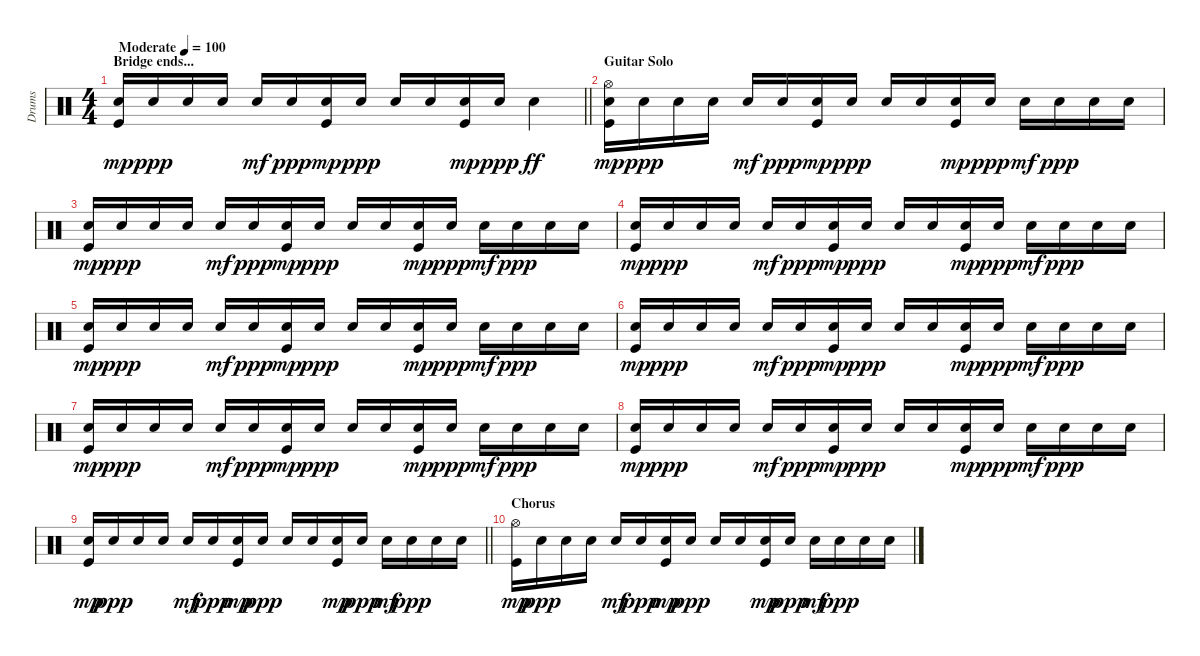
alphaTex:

\track ("Drums" "Drums") {instrument percussion}
\staff {score}
\articulation defaults
\ts (4 4)
\section ("" "Bridge ends...")
\tempo (100 "Moderate")
\clef neutral
\barLineRight lightlight
\ks c
("Snare (hit) 2" "Kick (hit)").16{dy mp} "Snare (hit) 2".16{dy ppp} "Snare (hit) 2".16 "Snare (hit) 2".16 "Electric Snare (hit)".16{dy mf} "Snare (hit) 2".16{dy ppp} ("Snare (hit) 2" "Kick (hit)").16{dy mp} "Snare (hit) 2".16{dy ppp} "Snare (hit) 2".16 "Snare (hit) 2".16 ("Snare (hit) 2" "Kick (hit)").16{dy mp} "Snare (hit) 2".16{dy ppp} "Snare (hit) 2".4{dy ff} |
\section ("" "Guitar Solo")
("Hi-Hat (open)" "Snare (hit) 2" "Kick (hit)").16{dy mp} "Snare (hit) 2".16{dy ppp} "Snare (hit) 2".16 "Snare (hit) 2".16 "Electric Snare (hit)".16{dy mf} "Snare (hit) 2".16{dy ppp} ("Snare (hit) 2" "Kick (hit)").16{dy mp} "Snare (hit) 2".16{dy ppp} "Snare (hit) 2".16 "Snare (hit) 2".16 ("Snare (hit) 2" "Kick (hit)").16{dy mp} "Snare (hit) 2".16{dy ppp} "Electric Snare (hit)".16{dy mf} "Snare (hit) 2".16{dy ppp} "Snare (hit) 2".16 "Snare (hit) 2".16 |
("Snare (hit) 2" "Kick (hit)").16{dy mp} "Snare (hit) 2".16{dy ppp} "Snare (hit) 2".16 "Snare (hit) 2".16 "Electric Snare (hit)".16{dy mf} "Snare (hit) 2".16{dy ppp} ("Snare (hit) 2" "Kick (hit)").16{dy mp} "Snare (hit) 2".16{dy ppp} "Snare (hit) 2".16 "Snare (hit) 2".16 ("Snare (hit) 2" "Kick (hit)").16{dy mp} "Snare (hit) 2".16{dy ppp} "Electric Snare (hit)".16{dy mf} "Snare (hit) 2".16{dy ppp} "Snare (hit) 2".16 "Snare (hit) 2".16 |
("Snare (hit) 2" "Kick (hit)").16{dy mp} "Snare (hit) 2".16{dy ppp} "Snare (hit) 2".16 "Snare (hit) 2".16 "Electric Snare (hit)".16{dy mf} "Snare (hit) 2".16{dy ppp} ("Snare (hit) 2" "Kick (hit)").16{dy mp} "Snare (hit) 2".16{dy ppp} "Snare (hit) 2".16 "Snare (hit) 2".16 ("Snare (hit) 2" "Kick (hit)").16{dy mp} "Snare (hit) 2".16{dy ppp} "Electric Snare (hit)".16{dy mf} "Snare (hit) 2".16{dy ppp} "Snare (hit) 2".16 "Snare (hit) 2".16 |
("Snare (hit) 2" "Kick (hit)").16{dy mp} "Snare (hit) 2".16{dy ppp} "Snare (hit) 2".16 "Snare (hit) 2".16 "Electric Snare (hit)".16{dy mf} "Snare (hit) 2".16{dy ppp} ("Snare (hit) 2" "Kick (hit)").16{dy mp} "Snare (hit) 2".16{dy ppp} "Snare (hit) 2".16 "Snare (hit) 2".16 ("Snare (hit) 2" "Kick (hit)").16{dy mp} "Snare (hit) 2".16{dy ppp} "Electric Snare (hit)".16{dy mf} "Snare (hit) 2".16{dy ppp} "Snare (hit) 2".16 "Snare (hit) 2".16 |
("Snare (hit) 2" "Kick (hit)").16{dy mp} "Snare (hit) 2".16{dy ppp} "Snare (hit) 2".16 "Snare (hit) 2".16 "Electric Snare (hit)".16{dy mf} "Snare (hit) 2".16{dy ppp} ("Snare (hit) 2" "Kick (hit)").16{dy mp} "Snare (hit) 2".16{dy ppp} "Snare (hit) 2".16 "Snare (hit) 2".16 ("Snare (hit) 2" "Kick (hit)").16{dy mp} "Snare (hit) 2".16{dy ppp} "Electric Snare (hit)".16{dy mf} "Snare (hit) 2".16{dy ppp} "Snare (hit) 2".16 "Snare (hit) 2".16 |
("Snare (hit) 2" "Kick (hit)").16{dy mp} "Snare (hit) 2".16{dy ppp} "Snare (hit) 2".16 "Snare (hit) 2".16 "Electric Snare (hit)".16{dy mf} "Snare (hit) 2".16{dy ppp} ("Snare (hit) 2" "Kick (hit)").16{dy mp} "Snare (hit) 2".16{dy ppp} "Snare (hit) 2".16 "Snare (hit) 2".16 ("Snare (hit) 2" "Kick (hit)").16{dy mp} "Snare (hit) 2".16{dy ppp} "Electric Snare (hit)".16{dy mf} "Snare (hit) 2".16{dy ppp} "Snare (hit) 2".16 "Snare (hit) 2".16 |
("Snare (hit) 2" "Kick (hit)").16{dy mp} "Snare (hit) 2".16{dy ppp} "Snare (hit) 2".16 "Snare (hit) 2".16 "Electric Snare (hit)".16{dy mf} "Snare (hit) 2".16{dy ppp} ("Snare (hit) 2" "Kick (hit)").16{dy mp} "Snare (hit) 2".16{dy ppp} "Snare (hit) 2".16 "Snare (hit) 2".16 ("Snare (hit) 2" "Kick (hit)").16{dy mp} "Snare (hit) 2".16{dy ppp} "Electric Snare (hit)".16{dy mf} "Snare (hit) 2".16{dy ppp} "Snare (hit) 2".16 "Snare (hit) 2".16 |
\barLineRight lightlight
("Snare (hit) 2" "Kick (hit)").16{dy mp} "Snare (hit) 2".16{dy ppp} "Snare (hit) 2".16 "Snare (hit) 2".16 "Electric Snare (hit)".16{dy mf} "Snare (hit) 2".16{dy ppp} ("Snare (hit) 2" "Kick (hit)").16{dy mp} "Snare (hit) 2".16{dy ppp} "Snare (hit) 2".16 "Snare (hit) 2".16 ("Snare (hit) 2" "Kick (hit)").16{dy mp} "Snare (hit) 2".16{dy ppp} "Electric Snare (hit)".16{dy mf} "Snare (hit) 2".16{dy ppp} "Snare (hit) 2".16 "Snare (hit) 2".16 |
\section ("" "Chorus")
("Hi-Hat (open)" "Kick (hit)").16{dy mp} "Snare (hit) 2".16{dy ppp} "Snare (hit) 2".16 "Snare (hit) 2".16 "Electric Snare (hit)".16{dy mf} "Snare (hit) 2".16{dy ppp} ("Snare (hit) 2" "Kick (hit)").16{dy mp} "Snare (hit) 2".16{dy ppp} "Snare (hit) 2".16 "Snare (hit) 2".16 ("Snare (hit) 2" "Kick (hit)").16{dy mp} "Snare (hit) 2".16{dy ppp} "Electric Snare (hit)".16{dy mf} "Snare (hit) 2".16{dy ppp} "Snare (hit) 2".16 "Snare (hit) 2".16
